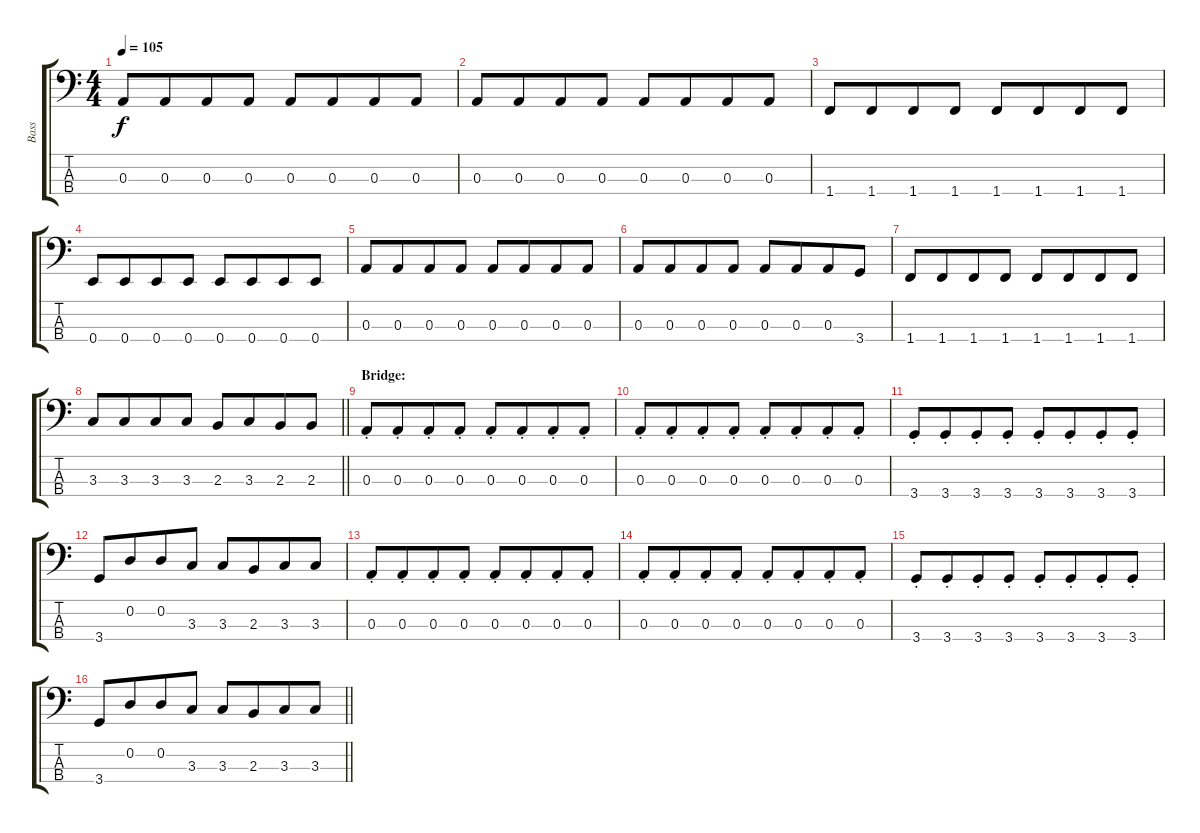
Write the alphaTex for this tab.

\track ("Bass" "Bass") {instrument electricbassfinger}
\staff {score tabs}
\tuning (G2 D2 A1 E1) {hide}
\ts (4 4)
\tempo 105
\clef f4
\ks c
0.3.8{dy f} 0.3.8{beam merge} 0.3.8 0.3.8 0.3.8 0.3.8{beam merge} 0.3.8 0.3.8 |
0.3.8 0.3.8{beam merge} 0.3.8 0.3.8 0.3.8 0.3.8{beam merge} 0.3.8 0.3.8 |
1.4.8 1.4.8{beam merge} 1.4.8 1.4.8 1.4.8 1.4.8{beam merge} 1.4.8 1.4.8 |
0.4.8 0.4.8{beam merge} 0.4.8 0.4.8 0.4.8 0.4.8{beam merge} 0.4.8 0.4.8 |
0.3.8 0.3.8{beam merge} 0.3.8 0.3.8 0.3.8 0.3.8{beam merge} 0.3.8 0.3.8 |
0.3.8 0.3.8{beam merge} 0.3.8 0.3.8 0.3.8 0.3.8{beam merge} 0.3.8 3.4.8 |
1.4.8 1.4.8{beam merge} 1.4.8 1.4.8 1.4.8 1.4.8{beam merge} 1.4.8 1.4.8 |
\barLineRight lightlight
3.3.8 3.3.8{beam merge} 3.3.8 3.3.8 2.3.8 3.3.8{beam merge} 2.3.8 2.3.8 |
\section ("" "Bridge:")
0.3{st}.8 0.3{st}.8{beam merge} 0.3{st}.8 0.3{st}.8 0.3{st}.8 0.3{st}.8{beam merge} 0.3{st}.8 0.3{st}.8 |
0.3{st}.8 0.3{st}.8{beam merge} 0.3{st}.8 0.3{st}.8 0.3{st}.8 0.3{st}.8{beam merge} 0.3{st}.8 0.3{st}.8 |
3.4{st}.8 3.4{st}.8{beam merge} 3.4{st}.8 3.4{st}.8 3.4{st}.8 3.4{st}.8{beam merge} 3.4{st}.8 3.4{st}.8 |
3.4.8 0.2.8{beam merge} 0.2.8 3.3.8 3.3.8 2.3.8{beam merge} 3.3.8 3.3.8 |
0.3{st}.8 0.3{st}.8{beam merge} 0.3{st}.8 0.3{st}.8 0.3{st}.8 0.3{st}.8{beam merge} 0.3{st}.8 0.3{st}.8 |
0.3{st}.8 0.3{st}.8{beam merge} 0.3{st}.8 0.3{st}.8 0.3{st}.8 0.3{st}.8{beam merge} 0.3{st}.8 0.3{st}.8 |
3.4{st}.8 3.4{st}.8{beam merge} 3.4{st}.8 3.4{st}.8 3.4{st}.8 3.4{st}.8{beam merge} 3.4{st}.8 3.4{st}.8 |
\barLineRight lightlight
3.4.8 0.2.8{beam merge} 0.2.8 3.3.8 3.3.8 2.3.8{beam merge} 3.3.8 3.3.8
